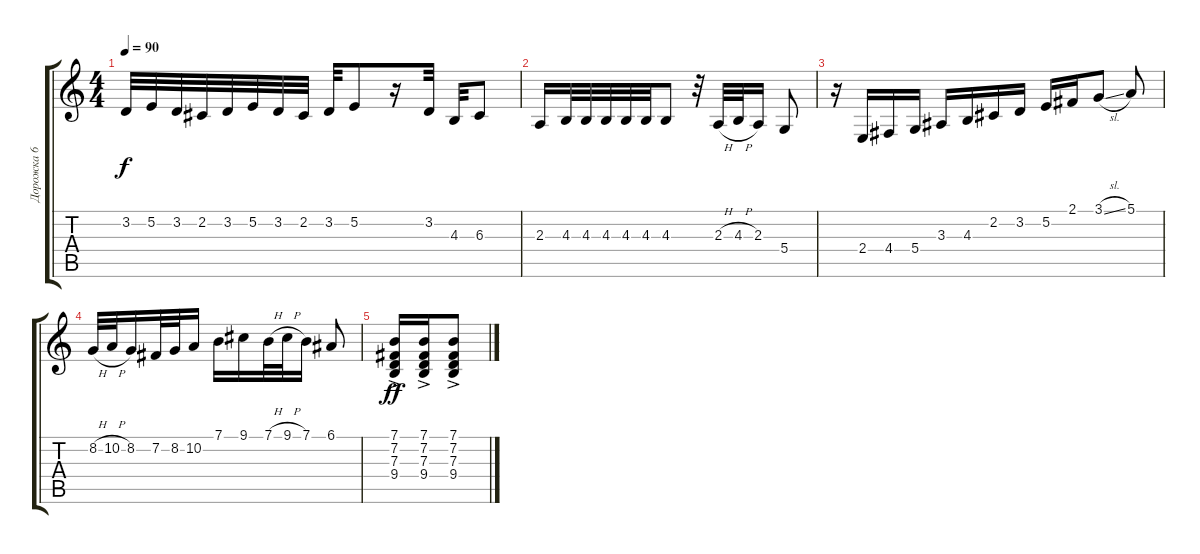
\track ("Дорожка 6" "Дорожка 6") {instrument pad1newage}
\staff {score tabs}
\tuning (E4 B3 G3 D3 A2 E2) {hide}
\ts (4 4)
\tempo 90
\clef g2
\ks c
3.2.32{dy f} 5.2.32 3.2.32 2.2.32 3.2.32 5.2.32 3.2.32 2.2.32 3.2.32 5.2.8 r.16 3.2.32 4.3.32 6.3.8 |
2.3.16 4.3.32 4.3.32 4.3.32 4.3.32 4.3.32 4.3.8 r.32 2.3{h}.32 4.3{h}.32 2.3.16 5.4.8 |
r.16 2.4.16 4.4.16 5.4.16 3.3.16 4.3.16 2.2.16 3.2.16 5.2.16 2.1.16 3.1{sl}.8 5.1.8 |
8.2{h}.32 10.2{h}.32 8.2.16 7.2.32 8.2.32 10.2.16 7.1.16 9.1.16 7.1{h}.32 9.1{h}.32 7.1.16 6.1.8 |
(7.1{ac} 7.2 7.3 9.4).16{dy ff} (7.1{ac} 7.2 7.3 9.4).16 (7.1{ac} 7.2 7.3 9.4).8
